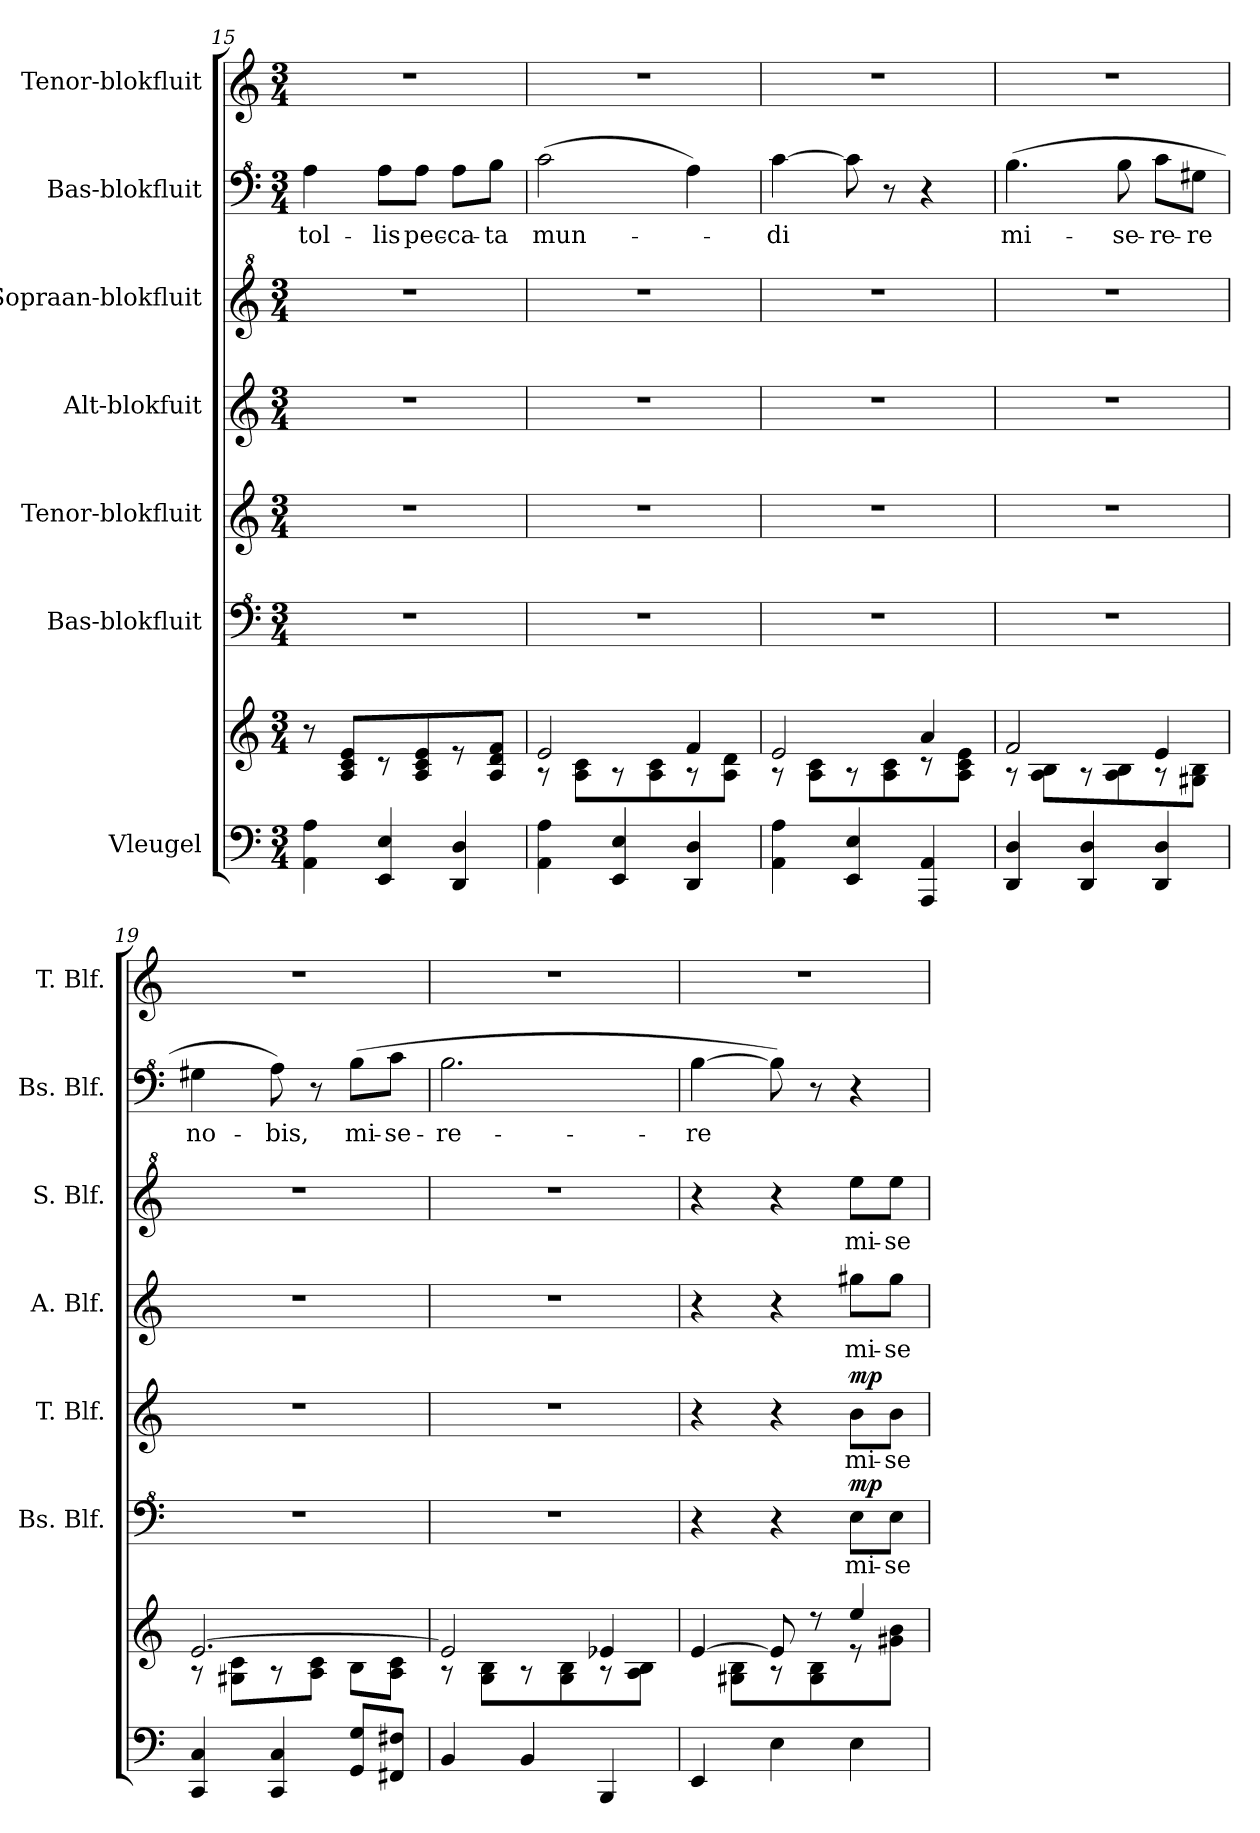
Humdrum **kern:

**kern	**kern	**kern	**text	**dynam	**kern	**text	**dynam	**kern	**text	**dynam	**kern	**text	**kern	**text	**kern
*part7	*part7	*part6	*part6	*part6	*part5	*part5	*part5	*part4	*part4	*part4	*part3	*part3	*part2	*part2	*part1
*staff8	*staff7	*staff6	*staff6	*staff6	*staff5	*staff5	*staff5	*staff4	*staff4	*staff4	*staff3	*staff3	*staff2	*staff2	*staff1
*I"Vleugel	*	*I"Bas-blokfluit	*	*	*I"Tenor-blokfluit	*	*	*I"Alt-blokfuit	*	*	*I"Sopraan-blokfluit	*	*I"Bas-blokfluit	*	*I"Tenor-blokfluit
*	*	*I'Bs. Blf.	*	*	*I'T. Blf.	*	*	*I'A. Blf.	*	*	*I'S. Blf.	*	*I'Bs. Blf.	*	*I'T. Blf.
*clefF4	*clefG2	*clefF^4	*	*	*clefG2	*	*	*clefG2	*	*	*clefG^2	*	*clefF^4	*	*clefG2
*k[]	*k[]	*k[]	*	*	*k[]	*	*	*k[]	*	*	*k[]	*	*k[]	*	*k[]
*M3/4	*M3/4	*M3/4	*	*	*M3/4	*	*	*M3/4	*	*	*M3/4	*	*M3/4	*	*M3/4
=15	=15	=15	=15	=15	=15	=15	=15	=15	=15	=15	=15	=15	=15	=15	=15
!	!	!	!	!	!	!	!	!	!	!	!	!	!	!LO:LY:b	!
4AA\ 4A\	8r	2.r	.	.	2.r	.	.	2.r	.	.	2.r	.	4a\	tol-	2.r
.	8A/ 8c/ 8e/L	.	.	.	.	.	.	.	.	.	.	.	.	.	.
!	!	!	!	!	!	!	!	!	!	!	!	!	!	!LO:LY:b	!
4EE/ 4E/	8r	.	.	.	.	.	.	.	.	.	.	.	8a\L	-lis	.
!	!	!	!	!	!	!	!	!	!	!	!	!	!	!LO:LY:b	!
.	8A/ 8c/ 8e/	.	.	.	.	.	.	.	.	.	.	.	8a\J	pec-	.
!	!	!	!	!	!	!	!	!	!	!	!	!	!	!LO:LY:b	!
4DD/ 4D/	8r	.	.	.	.	.	.	.	.	.	.	.	8a\L	-ca-	.
!	!	!	!	!	!	!	!	!	!	!	!	!	!	!LO:LY:b	!
.	8A/ 8d/ 8f/J	.	.	.	.	.	.	.	.	.	.	.	8b\J	-ta	.
!!LO:PB:g=z
=16	=16	=16	=16	=16	=16	=16	=16	=16	=16	=16	=16	=16	=16	=16	=16
*	*^	*	*	*	*	*	*	*	*	*	*	*	*	*	*
!	!	!	!	!	!	!	!	!	!	!	!	!	!	!	!LO:LY:b	!
4AA\ 4A\	2e/	8r	2.r	.	.	2.r	.	.	2.r	.	.	2.r	.	(2cc\	mun-	2.r
.	.	8A\ 8c\L	.	.	.	.	.	.	.	.	.	.	.	.	.	.
4EE/ 4E/	.	8r	.	.	.	.	.	.	.	.	.	.	.	.	.	.
.	.	8A\ 8c\	.	.	.	.	.	.	.	.	.	.	.	.	.	.
4DD/ 4D/	4f/	8r	.	.	.	.	.	.	.	.	.	.	.	4a\)	.	.
.	.	8A\ 8d\J	.	.	.	.	.	.	.	.	.	.	.	.	.	.
=17	=17	=17	=17	=17	=17	=17	=17	=17	=17	=17	=17	=17	=17	=17	=17	=17
!	!	!	!	!	!	!	!	!	!	!	!	!	!	!	!LO:LY:b	!
4AA\ 4A\	2e/	8r	2.r	.	.	2.r	.	.	2.r	.	.	2.r	.	[4cc\	di	2.r
.	.	8A\ 8c\L	.	.	.	.	.	.	.	.	.	.	.	.	.	.
4EE/ 4E/	.	8r	.	.	.	.	.	.	.	.	.	.	.	8cc\]	.	.
.	.	8A\ 8c\	.	.	.	.	.	.	.	.	.	.	.	8r	.	.
4AAA/ 4AA/	4a/	8r	.	.	.	.	.	.	.	.	.	.	.	4r	.	.
.	.	8A\ 8c\ 8e\J	.	.	.	.	.	.	.	.	.	.	.	.	.	.
=18	=18	=18	=18	=18	=18	=18	=18	=18	=18	=18	=18	=18	=18	=18	=18	=18
!	!	!	!	!	!	!	!	!	!	!	!	!	!	!	!LO:LY:b	!
4DD/ 4D/	2f/	8r	2.r	.	.	2.r	.	.	2.r	.	.	2.r	.	(4.b\	mi-	2.r
.	.	8A\ 8B\L	.	.	.	.	.	.	.	.	.	.	.	.	.	.
4DD/ 4D/	.	8r	.	.	.	.	.	.	.	.	.	.	.	.	.	.
!	!	!	!	!	!	!	!	!	!	!	!	!	!	!	!LO:LY:b	!
.	.	8A\ 8B\	.	.	.	.	.	.	.	.	.	.	.	8b\	-se-	.
!	!	!	!	!	!	!	!	!	!	!	!	!	!	!	!LO:LY:b	!
4DD/ 4D/	4e/	8r	.	.	.	.	.	.	.	.	.	.	.	8cc\L	-re-	.
!	!	!	!	!	!	!	!	!	!	!	!	!	!	!	!LO:LY:b	!
.	.	8G#X\ 8B\J	.	.	.	.	.	.	.	.	.	.	.	8g#X\J	-re	.
=19	=19	=19	=19	=19	=19	=19	=19	=19	=19	=19	=19	=19	=19	=19	=19	=19
!	!	!	!	!	!	!	!	!	!	!	!	!	!	!	!LO:LY:b	!
4CC/ 4C/	[2.e/	8r	2.r	.	.	2.r	.	.	2.r	.	.	2.r	.	4g#X\	no-	2.r
.	.	8G#X\ 8c\L	.	.	.	.	.	.	.	.	.	.	.	.	.	.
!	!	!	!	!	!	!	!	!	!	!	!	!	!	!	!LO:LY:b	!
4CC/ 4C/	.	8r	.	.	.	.	.	.	.	.	.	.	.	8a\)	-bis,	.
.	.	8A\ 8c\J	.	.	.	.	.	.	.	.	.	.	.	8r	.	.
!	!	!	!	!	!	!	!	!	!	!	!	!	!	!	!LO:LY:b	!
8GG/ 8G/L	.	8B\L	.	.	.	.	.	.	.	.	.	.	.	(8b\L	mi-	.
!	!	!	!	!	!	!	!	!	!	!	!	!	!	!	!LO:LY:b	!
8FF#X/ 8F#X/J	.	8A\ 8c\J	.	.	.	.	.	.	.	.	.	.	.	8cc\J	-se-	.
=20	=20	=20	=20	=20	=20	=20	=20	=20	=20	=20	=20	=20	=20	=20	=20	=20
!	!	!	!	!	!	!	!	!	!	!	!	!	!	!	!LO:LY:b	!
4BB/	2e/]	8r	2.r	.	.	2.r	.	.	2.r	.	.	2.r	.	2.b\	-re-	2.r
.	.	8G\ 8B\L	.	.	.	.	.	.	.	.	.	.	.	.	.	.
4BB/	.	8r	.	.	.	.	.	.	.	.	.	.	.	.	.	.
.	.	8G\ 8B\	.	.	.	.	.	.	.	.	.	.	.	.	.	.
4BBB/	4e-X/	8r	.	.	.	.	.	.	.	.	.	.	.	.	.	.
.	.	8A\ 8B\J	.	.	.	.	.	.	.	.	.	.	.	.	.	.
!!LO:PB:g=z
=21	=21	=21	=21	=21	=21	=21	=21	=21	=21	=21	=21	=21	=21	=21	=21	=21
!	!	!	!	!	!	!	!	!	!	!	!	!	!	!	!LO:LY:b	!
4EE/	[4e/	8ryy	4r	.	.	4r	.	.	4r	.	.	4r	.	[4b\	re	2.r
.	.	8G#X\ 8B\L	.	.	.	.	.	.	.	.	.	.	.	.	.	.
4E\	8e/]	8r	4r	.	.	4r	.	.	4r	.	.	4r	.	8b\])	.	.
.	8r	8G#\ 8B\	.	.	.	.	.	.	.	.	.	.	.	8r	.	.
!	!	!	!	!LO:LY:b	!LO:DY:b	!	!LO:LY:b	!LO:DY:b	!	!LO:LY:b	!LO:DY:a	!	!LO:LY:b	!	!	!
!	!	!	!	!	!	!	!	!	!	!	!LO:DY:n=1:b	!	!	!	!	!
4E\	4ee/	8r	8e\L	mi-	mp	8b\L	mi-	mp	8gg#X\L	mi-	mp mp	8eee\L	mi-	4r	.	.
!	!	!	!	!LO:LY:b	!	!	!LO:LY:b	!	!	!LO:LY:b	!	!	!LO:LY:b	!	!	!
.	.	8g#X\ 8b\J	8e\J	-se-	.	8b\J	-se-	.	8gg#\J	-se-	.	8eee\J	-se-	.	.	.
*	*v	*v	*	*	*	*	*	*	*	*	*	*	*	*	*	*
=	=	=	=	=	=	=	=	=	=	=	=	=	=	=	=
*-	*-	*-	*-	*-	*-	*-	*-	*-	*-	*-	*-	*-	*-	*-	*-
